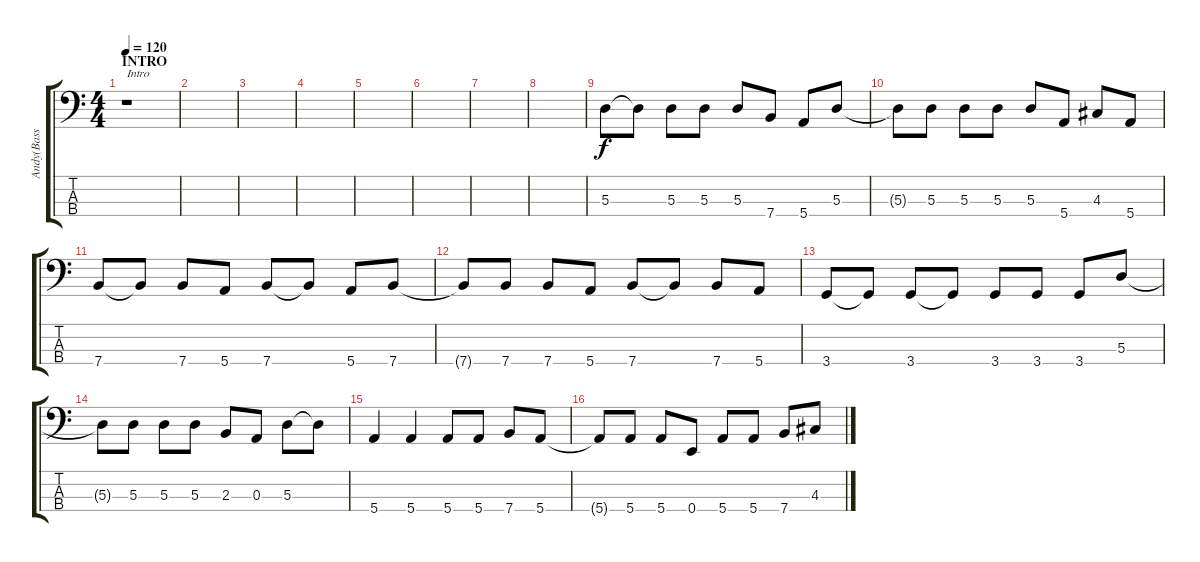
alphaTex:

\track ("Andy(Bass Guitar)" "Andy(Bass ") {instrument electricbassfinger}
\staff {score tabs}
\tuning (G2 D2 A1 E1) {hide}
\ts (4 4)
\section ("" "INTRO")
\tempo 120
\clef f4
\ks c
r.1{txt "Intro" dy f instrument electricbassfinger} |
|
|
|
|
|
|
|
5.3.8 5.3{t}.8 5.3.8 5.3.8 5.3.8 7.4.8 5.4.8 5.3.8 |
5.3{t}.8 5.3.8 5.3.8 5.3.8 5.3.8 5.4.8 4.3.8 5.4.8 |
7.4.8 7.4{t}.8 7.4.8 5.4.8 7.4.8 7.4{t}.8 5.4.8 7.4.8 |
7.4{t}.8 7.4.8 7.4.8 5.4.8 7.4.8 7.4{t}.8 7.4.8 5.4.8 |
3.4.8 3.4{t}.8 3.4.8 3.4{t}.8 3.4.8 3.4.8 3.4.8 5.3.8 |
5.3{t}.8 5.3.8 5.3.8 5.3.8 2.3.8 0.3.8 5.3.8 5.3{t}.8 |
5.4.4 5.4.4 5.4.8 5.4.8 7.4.8 5.4.8 |
5.4{t}.8 5.4.8 5.4.8 0.4.8 5.4.8 5.4.8 7.4.8 4.3.8
